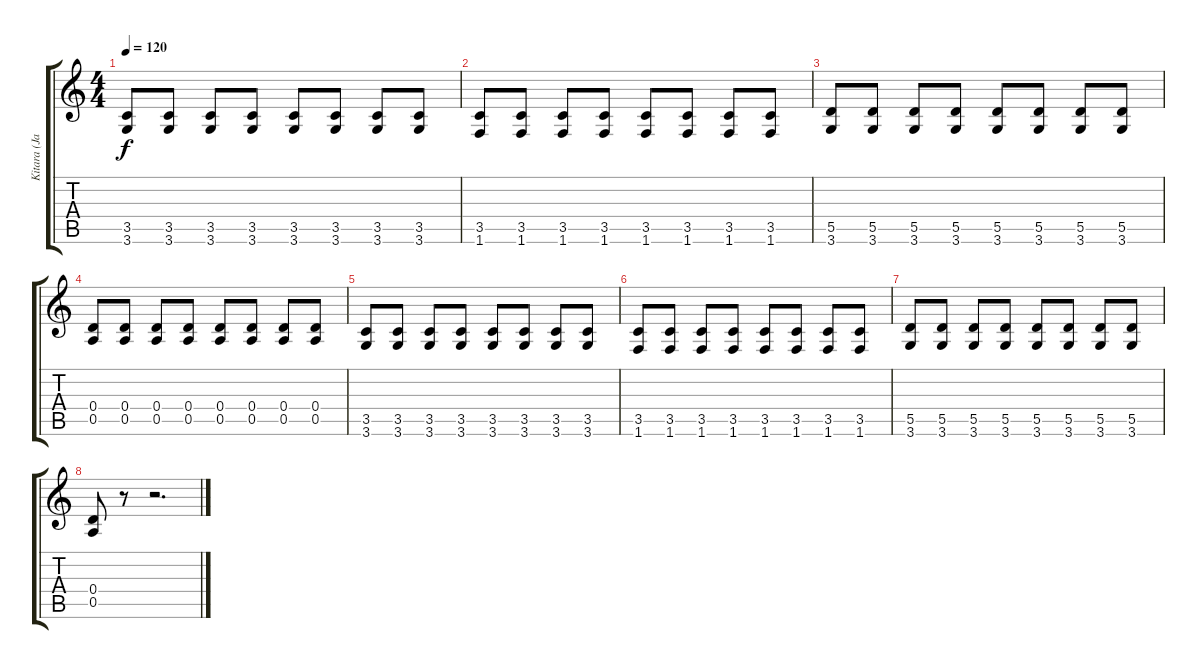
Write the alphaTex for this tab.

\track ("Kitara (Jari Huttunen)" "Kitara (Ja") {instrument distortionguitar}
\staff {score tabs}
\tuning (E4 B3 G3 D3 A2 E2) {hide}
\ts (4 4)
\tempo 120
\clef g2
\ks c
(3.5 3.6).8{dy f} (3.5 3.6).8 (3.5 3.6).8 (3.5 3.6).8 (3.5 3.6).8 (3.5 3.6).8 (3.5 3.6).8 (3.5 3.6).8 |
(3.5 1.6).8 (3.5 1.6).8 (3.5 1.6).8 (3.5 1.6).8 (3.5 1.6).8 (3.5 1.6).8 (3.5 1.6).8 (3.5 1.6).8 |
(5.5 3.6).8 (5.5 3.6).8 (5.5 3.6).8 (5.5 3.6).8 (5.5 3.6).8 (5.5 3.6).8 (5.5 3.6).8 (5.5 3.6).8 |
(0.4 0.5).8 (0.4 0.5).8 (0.4 0.5).8 (0.4 0.5).8 (0.4 0.5).8 (0.4 0.5).8 (0.4 0.5).8 (0.4 0.5).8 |
(3.5 3.6).8 (3.5 3.6).8 (3.5 3.6).8 (3.5 3.6).8 (3.5 3.6).8 (3.5 3.6).8 (3.5 3.6).8 (3.5 3.6).8 |
(3.5 1.6).8 (3.5 1.6).8 (3.5 1.6).8 (3.5 1.6).8 (3.5 1.6).8 (3.5 1.6).8 (3.5 1.6).8 (3.5 1.6).8 |
(5.5 3.6).8 (5.5 3.6).8 (5.5 3.6).8 (5.5 3.6).8 (5.5 3.6).8 (5.5 3.6).8 (5.5 3.6).8 (5.5 3.6).8 |
(0.4 0.5).8 r.8 r.2{d}
